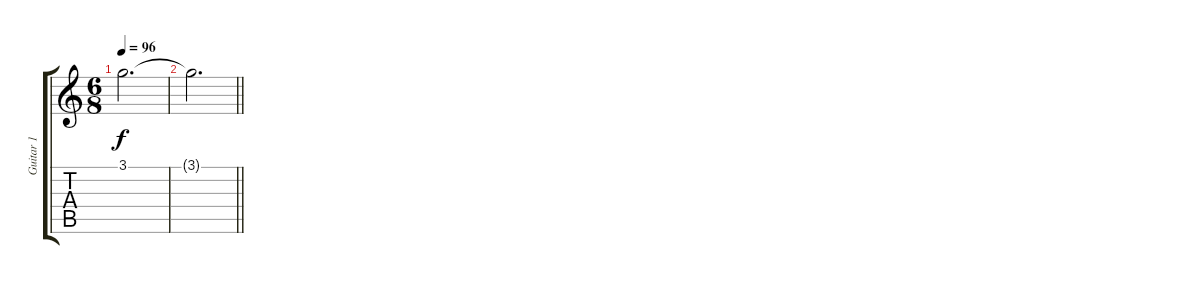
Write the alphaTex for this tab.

\track ("Guitar 1" "Guitar 1") {instrument electricguitarjazz}
\staff {score tabs}
\tuning (E4 B3 G3 D3 A2 E2) {hide}
\ts (6 8)
\tempo 96
\clef g2
\ks c
3.1.2{d dy f} |
\barLineRight lightlight
3.1{t}.2{d}
